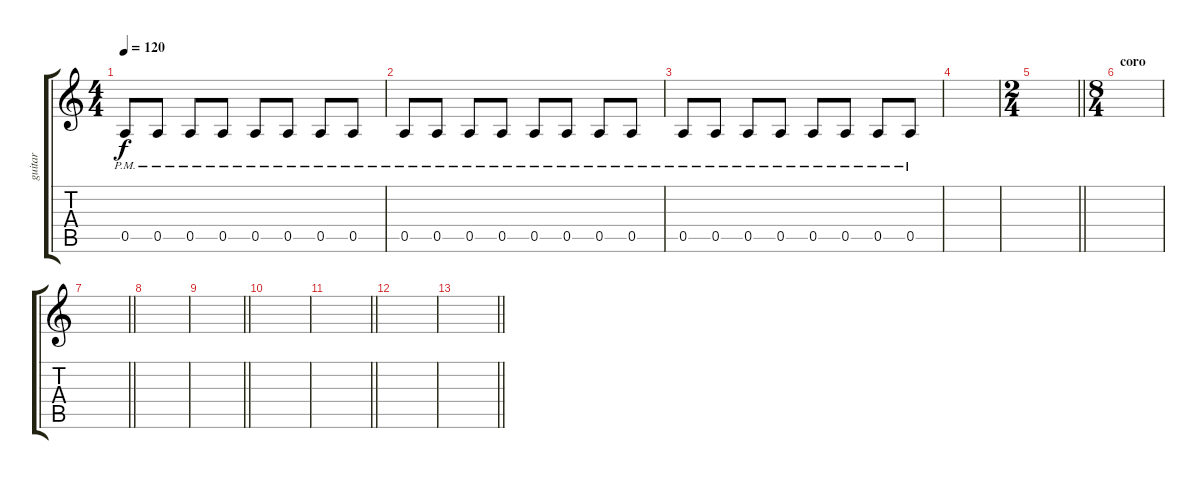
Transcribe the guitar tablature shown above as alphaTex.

\track ("guitar" "guitar") {instrument acousticguitarsteel}
\staff {score tabs}
\tuning (E4 B3 G3 D3 A2 E2) {hide}
\ts (4 4)
\tempo 120
\clef g2
\ks c
0.5{pm}.8{dy f} 0.5{pm}.8 0.5{pm}.8 0.5{pm}.8 0.5{pm}.8 0.5{pm}.8 0.5{pm}.8 0.5{pm}.8 |
0.5{pm}.8 0.5{pm}.8 0.5{pm}.8 0.5{pm}.8 0.5{pm}.8 0.5{pm}.8 0.5{pm}.8 0.5{pm}.8 |
0.5{pm}.8 0.5{pm}.8 0.5{pm}.8 0.5{pm}.8 0.5{pm}.8 0.5{pm}.8 0.5{pm}.8 0.5{pm}.8 |
|
\ts (2 4)
\barLineRight lightlight
|
\ts (8 4)
\section ("" "coro")
|
\barLineRight lightlight
|
|
\barLineRight lightlight
|
|
\barLineRight lightlight
|
|
\barLineRight lightlight
